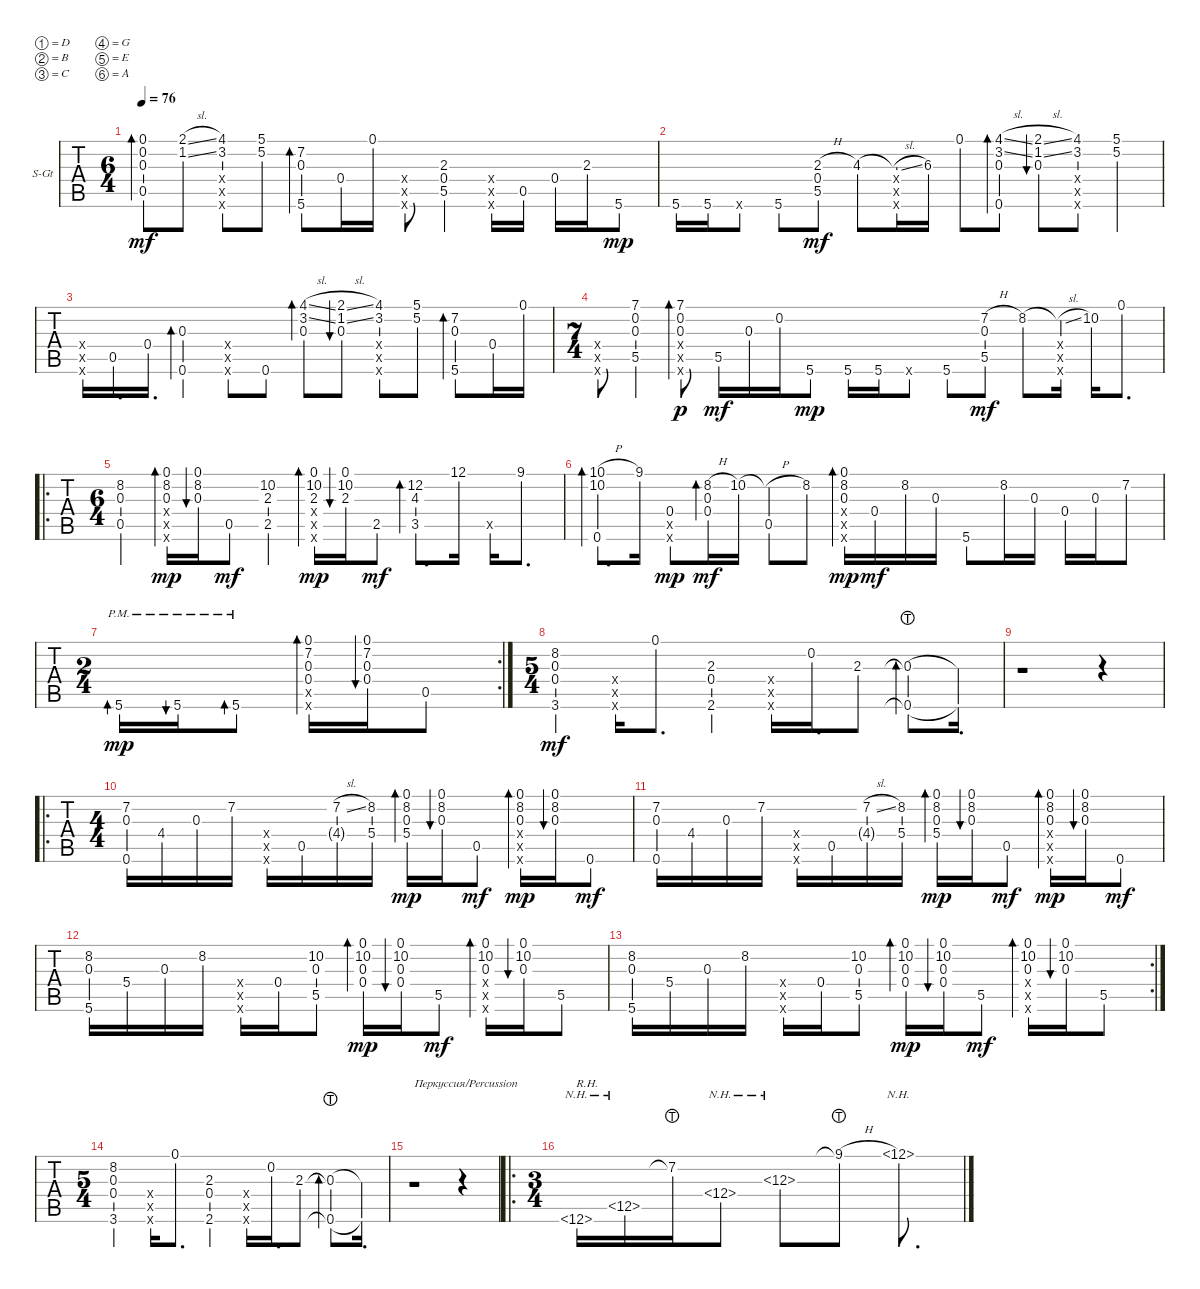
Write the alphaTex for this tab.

\defaultSystemsLayout 4
\bracketExtendMode groupsimilarinstruments
\firstSystemTrackNameOrientation horizontal
\otherSystemsTrackNameOrientation horizontal
\track ("Steel Guitar" "S-Gt") {instrument acousticguitarsteel}
\staff {tabs}
\tuning (D4 B3 C4 G3 E3 A2)
\ts (6 4)
\tempo 76
\clef g2
\ks c
(0.5 0.3 0.2 0.1).8{bd 119 dy mf} (2.1{sl lf 4} 1.2{sl lf 2}).8 (3.2 4.1 0.5{x} 0.6{x} 0.4{x}).8 (5.2{lf 4} 5.1{lf 5}).8 (7.2{lf 2 rf 3} 0.3{rf 2} 5.6{lf 5 rf 1}).8{bd 77} 0.4.16 0.1.16 (0.6{x} 0.5{x} 0.4{x}).8 (5.5{rf 1} 0.4{rf 2} 2.3{rf 3}).4 (0.5{x} 0.6{x} 0.4{x}).16 0.5.16 0.4.16 2.3.16 5.6.8{dy mp} |
5.6.16 5.6.16 0.6{x}.8 5.6.8 (5.5{rf 1} 0.4{rf 2} 2.3{h rf 3}).8{dy mf} 4.3.8 (0.4{x} 0.5{x} 0.6{x} 4.3{sl t}).16 6.3.16 0.1.8 (0.6 0.3 3.2{sl lf 2} 4.1{sl lf 4}).8{bd 60} (2.1{sl} 1.2{sl} 0.3).8{bu 60} (3.2 4.1 0.5{x} 0.6{x} 0.4{x}).8 (5.2{lf 4} 5.1{lf 5}).4 |
(0.4{x} 0.5{x} 0.6{x}).16 0.5.16{d} 0.4.16{d} (0.6 0.3).4{bd 118} (0.6{x} 0.5{x} 0.4{x}).8 0.6.8 (0.3 3.2{sl lf 2} 4.1{sl lf 4}).8{bd 60} (2.1{sl} 1.2{sl} 0.3).8{bu 60} (3.2 4.1 0.5{x} 0.6{x} 0.4{x}).8 (5.2{lf 4} 5.1{lf 5}).8 (7.2{lf 2 rf 3} 0.3{rf 2} 5.6{lf 5 rf 1}).8{bd 77} 0.4.16 0.1.16 |
\ts (7 4)
(0.5{x} 0.6{x} 0.4{x}).8 (7.1 0.2 0.3 5.5).4 (7.1 0.2 0.3 5.5{x} 0.4{x} 0.6{x}).8{bd 58 dy p} 5.5.16{dy mf} 0.3.16 0.2.16 5.6.8{dy mp} 5.6.16 5.6.16 0.6{x}.8 5.6.8 (7.2{h} 0.3 5.5).8{dy mf} 8.2.8 (0.5{x} 0.6{x} 0.4{x} 8.2{sl t}).16 10.2.16 0.1.8{d} |
\ro
\ts (6 4)
(8.2{lf 3} 0.3 0.5).4 (0.5{x} 0.6{x} 0.4{x} 0.1 8.2 0.3).16{bd 56 dy mp} (0.1 8.2 0.3).16{bu 30} 0.5.8{dy mf} (2.5{lf 2} 2.3{lf 3} 10.2{lf 5}).4 (0.5{x} 0.6{x} 0.4{x} 0.1 10.2 2.3).16{bd 56 dy mp} (0.1 10.2 2.3).16{bu 30} 2.5.8{dy mf} (3.5 4.3 12.2).8{d bd 119} 12.1.16 0.5{x}.16 9.1{lf 2}.8{d} |
(0.6 10.2{lf 3} 10.1{h lf 4}).8{d bd 118} 9.1.16 (0.6{x} 0.5{x} 0.4).8{dy mp} (0.3 8.2{h lf 2} 0.4).16{bd 60 dy mf} 10.2.16 (0.5 10.2{h t}).8 8.2.8 (0.5{x} 0.6{x} 0.4{x} 0.3 8.2 0.1).16{bd 60 dy mp} 0.4.16{dy mf} 8.2.16 0.3.16 5.6.8 8.2.16 0.3.16 0.4.16 0.3.16 7.2.8 |
\rc 2
\ts (2 4)
5.6{pm rf 1}.16{bd 60 dy mp} 5.6{pm}.16{bu 60} 5.6{pm}.8{bd 59} (0.4 0.3 7.2 0.1 0.5{x} 0.6{x}).16{bd 60} (0.4 0.3 7.2 0.1).16{bu 60} 0.5.8 |
\ts (5 4)
(8.2{lf 4} 0.3 0.4 3.6{lf 3}).4{dy mf} (0.6{x} 0.5{x} 0.4{x}).16 0.1.8{d} (2.6 0.4 2.3).4 (0.6{x} 0.5{x} 0.4{x}).16 0.2.16{d} 2.3.8 (0.6{lht} 0.3{lht}).8{bd 58} (0.6{t} 0.3{t}).16{d} |
r.1 r.4 |
\ro
\ts (4 4)
(0.6 7.2 0.3).16 4.4.16 0.3.16 7.2.16 (0.4{x} 0.5{x} 0.6{x}).16 0.5.16 (7.2{sl} 4.4{g}).16 (8.2 5.4).16 (8.2 0.3 0.1 5.4).16{bd 33 dy mp} (0.3 8.2 0.1).16{bu 35} 0.5.8{dy mf} (0.6{x} 0.5{x} 4.4{x} 0.3 8.2 0.1).16{bd 57 dy mp} (0.1 8.2 0.3).16{bu 33} 0.6.8{dy mf} |
(0.6 7.2 0.3).16 4.4.16 0.3.16 7.2.16 (0.4{x} 0.5{x} 0.6{x}).16 0.5.16 (7.2{sl} 4.4{g}).16 (8.2 5.4).16 (8.2 0.3 0.1 5.4).16{bd 33 dy mp} (0.3 8.2 0.1).16{bu 35} 0.5.8{dy mf} (0.6{x} 0.5{x} 4.4{x} 0.3 8.2 0.1).16{bd 57 dy mp} (0.1 8.2 0.3).16{bu 33} 0.6.8{dy mf} |
(5.6 0.3 8.2).16 5.4.16 0.3.16 8.2.16 (0.5{x} 0.6{x} 0.4{x}).16 0.4.16 (10.2 0.3 5.5).8 (0.4 0.3 10.2 0.1).16{bd 34 dy mp} (0.4 0.3 10.2 0.1).16{bu 33} 5.5.8{dy mf} (0.5{x} 0.6{x} 0.4{x} 0.3 10.2 0.1).16{bd 33} (0.1 10.2 0.3).16{bu 33} 5.5.8 |
\rc 2
(5.6 0.3 8.2).16 5.4.16 0.3.16 8.2.16 (0.5{x} 0.6{x} 0.4{x}).16 0.4.16 (10.2 0.3 5.5).8 (0.4 0.3 10.2 0.1).16{bd 34 dy mp} (0.4 0.3 10.2 0.1).16{bu 33} 5.5.8{dy mf} (0.5{x} 0.6{x} 0.4{x} 0.3 10.2 0.1).16{bd 33} (0.1 10.2 0.3).16{bu 33} 5.5.8 |
\ts (5 4)
(8.2{lf 4} 0.3 0.4 3.6{lf 3}).4 (0.6{x} 0.5{x} 0.4{x}).16 0.1.8{d} (2.6 0.4 2.3).4 (0.6{x} 0.5{x} 0.4{x}).16 0.2.16{d} 2.3.8 (0.6{lht} 0.3{lht}).8{bd 58} (0.6{t} 0.3{t}).16{d} |
r.1{txt "Перкуссия/Percussion"} r.4 |
\ro
\ts (3 4)
12.6{nh}.16{txt "R.H."} 12.5{nh}.16 7.2{lht lf 2}.16 12.4{nh}.8 12.3{nh}.8 9.1{h lht lf 4}.8 12.1{nh}.8{d}
